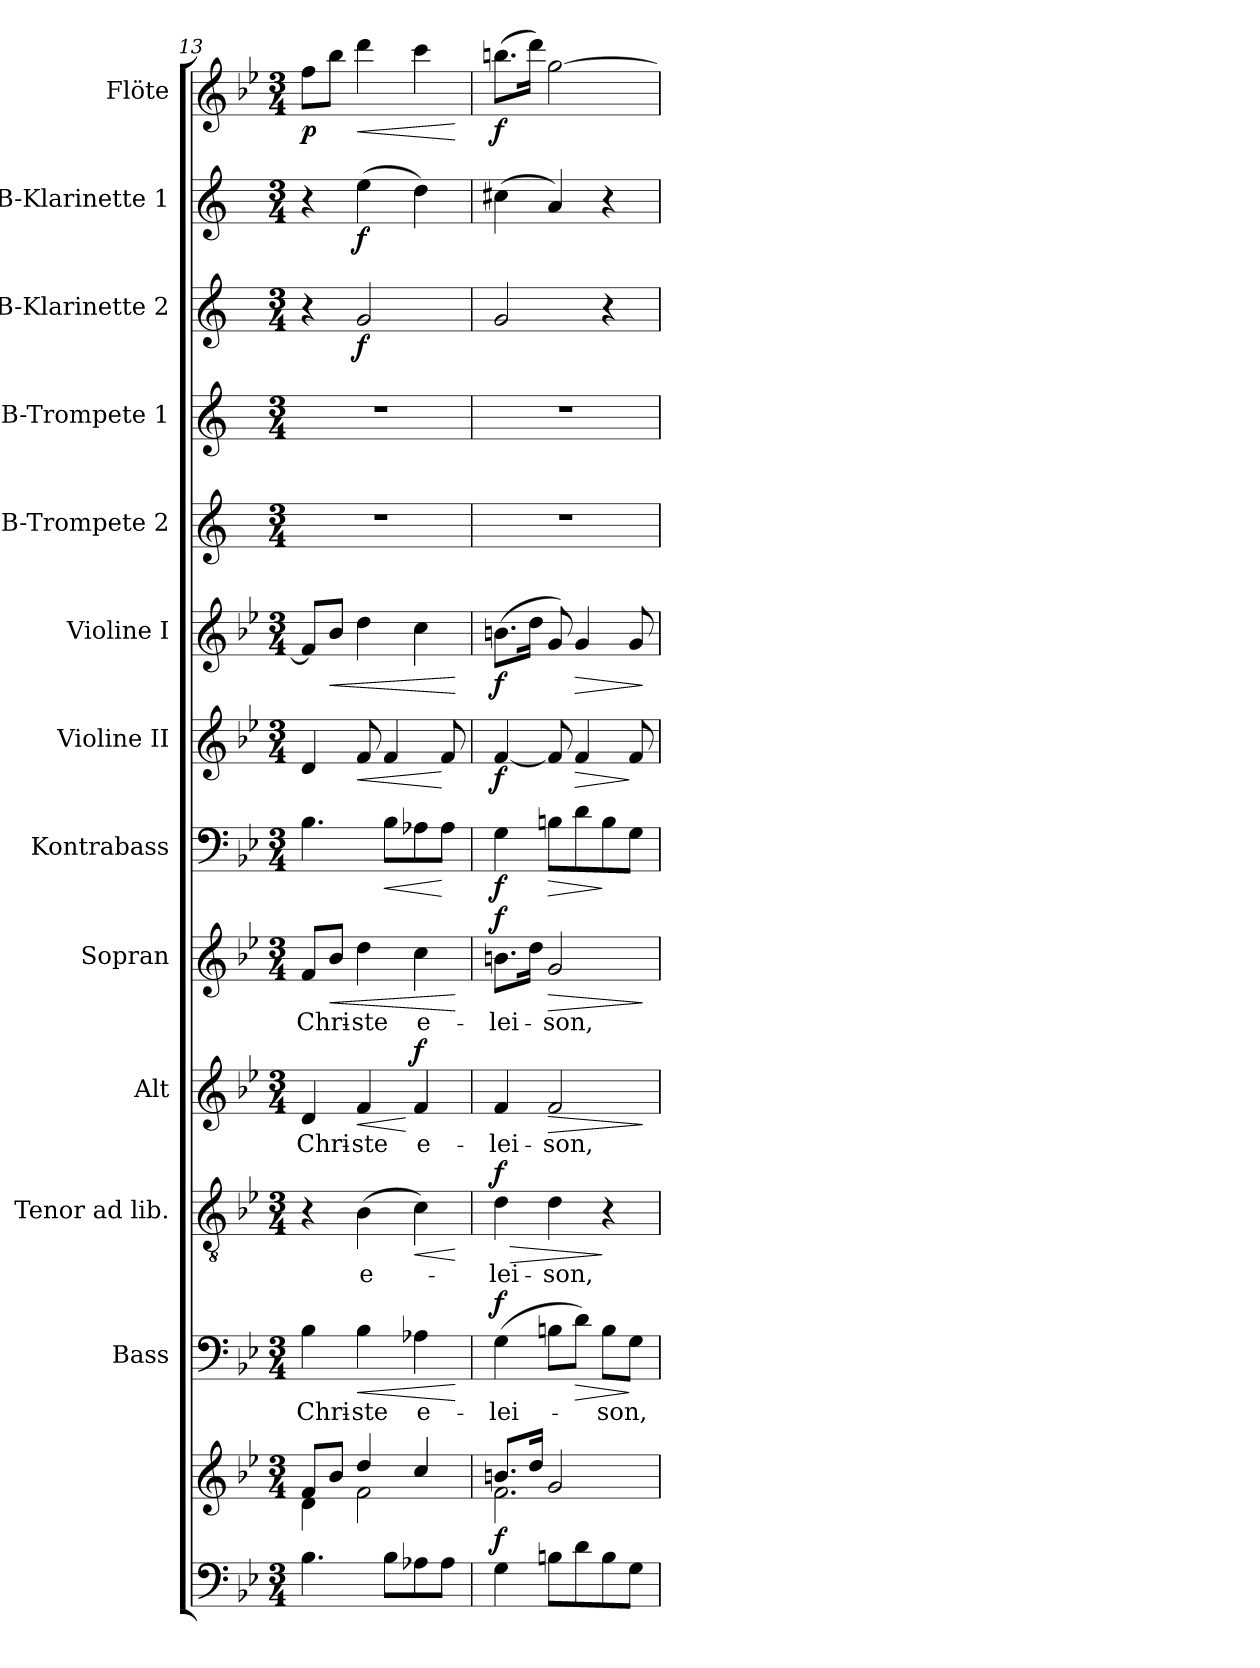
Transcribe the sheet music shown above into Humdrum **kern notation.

**kern	**kern	**dynam	**kern	**text	**dynam	**kern	**text	**dynam	**kern	**text	**dynam	**kern	**text	**dynam	**kern	**dynam	**kern	**dynam	**kern	**dynam	**kern	**kern	**kern	**dynam	**kern	**dynam	**kern	**dynam
*part13	*part13	*part13	*part12	*part12	*part12	*part11	*part11	*part11	*part10	*part10	*part10	*part9	*part9	*part9	*part8	*part8	*part7	*part7	*part6	*part6	*part5	*part4	*part3	*part3	*part2	*part2	*part1	*part1
*staff14	*staff13	*staff13/14	*staff12	*staff12	*staff12	*staff11	*staff11	*staff11	*staff10	*staff10	*staff10	*staff9	*staff9	*staff9	*staff8	*staff8	*staff7	*staff7	*staff6	*staff6	*staff5	*staff4	*staff3	*staff3	*staff2	*staff2	*staff1	*staff1
*	*	*	*I"Bass	*	*	*I"Tenor ad lib.	*	*	*I"Alt	*	*	*I"Sopran	*	*	*I"Kontrabass	*	*I"Violine II	*	*I"Violine I	*	*I"B-Trompete 2	*I"B-Trompete 1	*I"B-Klarinette 2	*	*I"B-Klarinette 1	*	*I"Flöte	*
*	*	*	*I'B.	*	*	*I'T.	*	*	*I'A.	*	*	*I'S.	*	*	*I'Kb.	*	*I'Vl. II	*	*I'Vl. I	*	*I'B Trp. 2	*I'B Trp. 1	*I'B Kl. 2	*	*I'B Kl. 1	*	*I'Fl.	*
*clefF4	*clefG2	*	*clefF4	*	*	*clefGv2	*	*	*clefG2	*	*	*clefG2	*	*	*clefF4	*	*clefG2	*	*clefG2	*	*clefG2	*clefG2	*clefG2	*	*clefG2	*	*clefG2	*
*	*	*	*	*	*	*	*	*	*	*	*	*	*	*	*ITrd7c12	*	*	*	*	*	*ITrd1c2	*ITrd1c2	*ITrd1c2	*	*ITrd1c2	*	*	*
*k[b-e-]	*k[b-e-]	*	*k[b-e-]	*	*	*k[b-e-]	*	*	*k[b-e-]	*	*	*k[b-e-]	*	*	*k[b-e-]	*	*k[b-e-]	*	*k[b-e-]	*	*k[b-e-]	*k[b-e-]	*k[b-e-]	*	*k[b-e-]	*	*k[b-e-]	*
*B-:	*B-:	*	*B-:	*	*	*B-:	*	*	*B-:	*	*	*B-:	*	*	*B-:	*	*B-:	*	*B-:	*	*B-:	*B-:	*B-:	*	*B-:	*	*B-:	*
*M3/4	*M3/4	*	*M3/4	*	*	*M3/4	*	*	*M3/4	*	*	*M3/4	*	*	*M3/4	*	*M3/4	*	*M3/4	*	*M3/4	*M3/4	*M3/4	*	*M3/4	*	*M3/4	*
=13	=13	=13	=13	=13	=13	=13	=13	=13	=13	=13	=13	=13	=13	=13	=13	=13	=13	=13	=13	=13	=13	=13	=13	=13	=13	=13	=13	=13
*	*^	*	*	*	*	*	*	*	*	*	*	*	*	*	*	*	*	*	*	*	*	*	*	*	*	*	*	*
!	!	!	!	!	!LO:LY:b	!	!	!	!	!	!LO:LY:b	!	!	!LO:LY:b	!	!	!	!	!	!	!	!	!	!	!	!	!	!	!LO:DY:b
4.B-\	8f/L	4d\	.	4B-\	Chri-	.	4r	.	.	4d/	Chri-	.	8f/L	Chri-	.	4.BB-\	.	4d/	.	8f/L]	.	2.r	2.r	4r	.	4r	.	8ff\L	p
!	!	!	!	!	!	!	!	!	!	!	!	!	!	!	!LO:HP:b	!	!	!	!	!	!LO:HP:b	!	!	!	!	!	!	!	!
.	8b-/J	.	.	.	.	.	.	.	.	.	.	.	8b-/J	.	<	.	.	.	.	8b-/J	<	.	.	.	.	.	.	8bb-\J	.
!	!	!	!	!	!LO:LY:b	!LO:HP:b	!	!LO:LY:b	!	!	!LO:LY:b	!LO:HP:b	!	!LO:LY:b	!	!	!	!	!LO:HP:b	!	!	!	!	!	!LO:DY:b	!	!LO:DY:b	!	!LO:HP:b
.	4dd/	2f\	.	4B-\	-ste	<	(>4B-\	e-	.	4f/	-ste	<	4dd\	-ste	.	.	.	8f/	<	4dd\	.	.	.	2f/	f	(>4dd\	f	4ddd\	<
!	!	!	!	!	!	!	!	!	!	!	!	!	!	!	!	!	!LO:HP:b	!	!	!	!	!	!	!	!	!	!	!	!
8B-\L	.	.	.	.	.	.	.	.	.	.	.	.	.	.	.	8BB-\L	<	4f/	.	.	.	.	.	.	.	.	.	.	.
!	!	!	!	!	!LO:LY:b	!	!	!	!LO:HP:b	!	!LO:LY:b	!LO:DY:n=1:a	!	!LO:LY:b	!	!	!	!	!	!	!	!	!	!	!	!	!	!	!
8A-X\	4cc/	.	.	4A-X\	e-	.	4c\)	.	<	4f/	e-	[ f	4cc\	e-	.	8AA-X\	.	.	.	4cc\	.	.	.	.	.	4cc\)	.	4ccc\	.
8A-\J	.	.	.	.	.	.	.	.	.	.	.	.	.	.	.	8AA-\J	[	8f/	[	.	.	.	.	.	.	.	.	.	.
*	*v	*v	*	*	*	*	*	*	*	*	*	*	*	*	*	*	*	*	*	*	*	*	*	*	*	*	*	*	*
.	.	.	.	.	[	.	.	[	.	.	.	.	.	[	.	.	.	.	.	[	.	.	.	.	.	.	.	[
=14	=14	=14	=14	=14	=14	=14	=14	=14	=14	=14	=14	=14	=14	=14	=14	=14	=14	=14	=14	=14	=14	=14	=14	=14	=14	=14	=14	=14
*	*^	*	*	*	*	*	*	*	*	*	*	*	*	*	*	*	*	*	*	*	*	*	*	*	*	*	*	*
!	!	!	!LO:DY:b	!	!LO:LY:b	!LO:DY:a	!	!LO:LY:b	!LO:HP:b	!	!LO:LY:b	!	!	!LO:LY:b	!	!	!	!	!	!	!	!	!	!	!	!	!	!	!
!	!	!	!	!	!	!	!	!	!LO:DY:n=1:a	!	!	!	!	!	!LO:DY:a	!	!LO:DY:b	!	!LO:DY:b	!	!LO:DY:b	!	!	!	!	!	!	!	!LO:DY:b
4G\	8.bn/L	2.f\	f	(>4G\	-lei-	f	4d\	-lei-	> f	4f/	-lei-	.	8.bn\L	-lei-	f	4GG\	f	[4f/	f	(>8.bn\L	f	2.r	2.r	2f/	.	(>4bn\	.	(>8.bbn\L	f
.	16dd/Jk	.	.	.	.	.	.	.	.	.	.	.	16dd\Jk	.	.	.	.	.	.	16dd\Jk	.	.	.	.	.	.	.	16ddd\Jk)	.
!	!	!	!	!	!	!	!	!LO:LY:b	!	!	!LO:LY:b	!LO:HP:b	!	!LO:LY:b	!LO:HP:b	!	!LO:HP:b	!	!	!	!	!	!	!	!	!	!	!	!
8Bn\L	2g/	.	.	8Bn\L	.	.	4d\	-son,	.	2f/	-son,	>	2g/	-son,	>	8BBn\L	>	8f/]	.	8g/)	.	.	.	.	.	4g/)	.	[2gg\	.
!	!	!	!	!	!	!LO:HP:b	!	!	!	!	!	!	!	!	!	!	!	!	!LO:HP:b	!	!LO:HP:b	!	!	!	!	!	!	!	!
8d\	.	.	.	8d\J)	.	>	.	.	.	.	.	.	.	.	.	8D\	.	4f/	>	4g/	>	.	.	.	.	.	.	.	.
!	!	!	!	!	!LO:LY:b	!	!	!	!	!	!	!	!	!	!	!	!	!	!	!	!	!	!	!	!	!	!	!	!
8B\	.	.	.	8B\L	-son,	.	4r	.	]	.	.	.	.	.	.	8BB\	]	.	.	.	.	.	.	4r	.	4r	.	.	.
8G\J	.	.	.	8G\J	.	]	.	.	.	.	.	.	.	.	.	8GG\J	.	8f/	]	8g/	.	.	.	.	.	.	.	.	.
*	*v	*v	*	*	*	*	*	*	*	*	*	*	*	*	*	*	*	*	*	*	*	*	*	*	*	*	*	*	*
.	.	.	.	.	.	.	.	.	.	.	]	.	.	]	.	.	.	.	.	]	.	.	.	.	.	.	.	.
=	=	=	=	=	=	=	=	=	=	=	=	=	=	=	=	=	=	=	=	=	=	=	=	=	=	=	=	=
*-	*-	*-	*-	*-	*-	*-	*-	*-	*-	*-	*-	*-	*-	*-	*-	*-	*-	*-	*-	*-	*-	*-	*-	*-	*-	*-	*-	*-
